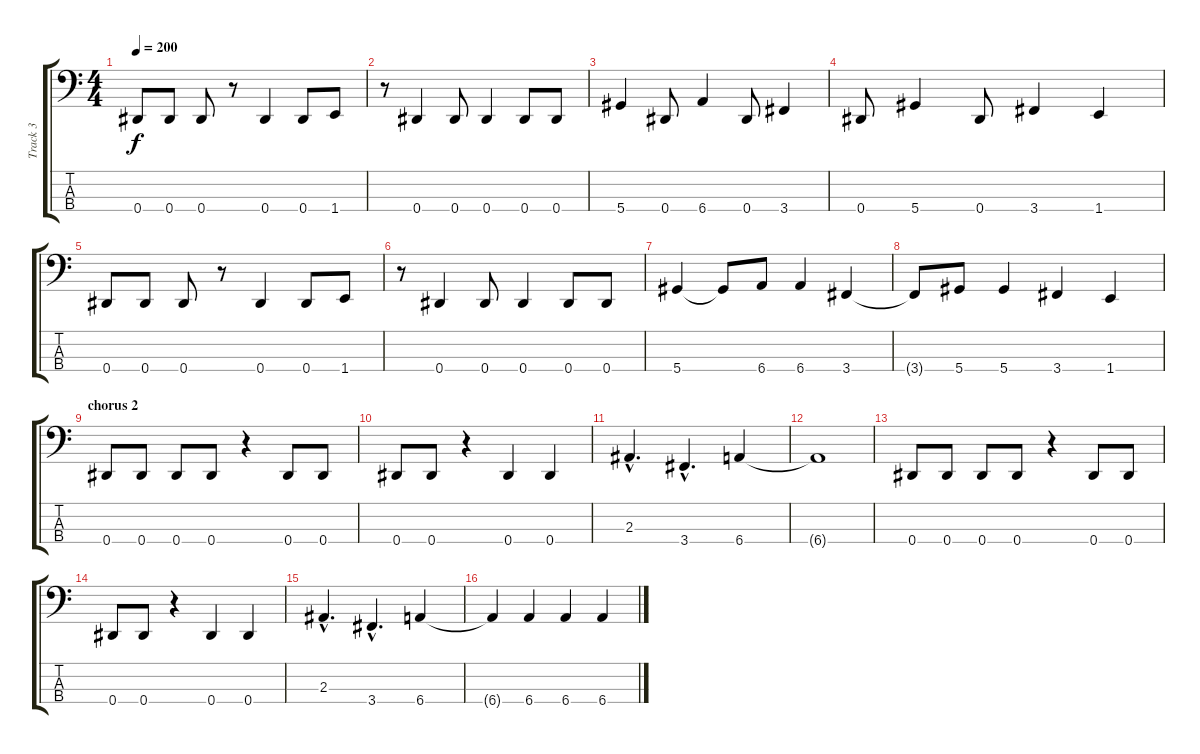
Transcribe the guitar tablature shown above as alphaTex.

\track ("Track 3" "Track 3") {instrument electricbasspick}
\staff {score tabs}
\tuning (Gb2 Db2 Ab1 Eb1) {hide}
\ts (4 4)
\tempo 200
\clef f4
\ks c
0.4.8{dy f} 0.4.8 0.4.8 r.8 0.4.4 0.4.8 1.4.8 |
r.8 0.4.4 0.4.8 0.4.4 0.4.8 0.4.8 |
5.4.4 0.4.8 6.4.4 0.4.8 3.4.4 |
0.4.8 5.4.4 0.4.8 3.4.4 1.4.4 |
0.4.8 0.4.8 0.4.8 r.8 0.4.4 0.4.8 1.4.8 |
r.8 0.4.4 0.4.8 0.4.4 0.4.8 0.4.8 |
5.4.4 5.4{t}.8 6.4.8 6.4.4 3.4.4 |
3.4{t}.8 5.4.8 5.4.4 3.4.4 1.4.4 |
\section ("" "chorus 2")
0.4.8 0.4.8 0.4.8 0.4.8 r.4 0.4.8 0.4.8 |
0.4.8 0.4.8 r.4 0.4.4 0.4.4 |
2.3{hac}.4{d} 3.4{hac}.4{d} 6.4.4 |
6.4{t}.1 |
0.4.8 0.4.8 0.4.8 0.4.8 r.4 0.4.8 0.4.8 |
0.4.8 0.4.8 r.4 0.4.4 0.4.4 |
2.3{hac}.4{d} 3.4{hac}.4{d} 6.4.4 |
6.4{t}.4 6.4.4 6.4.4 6.4.4
